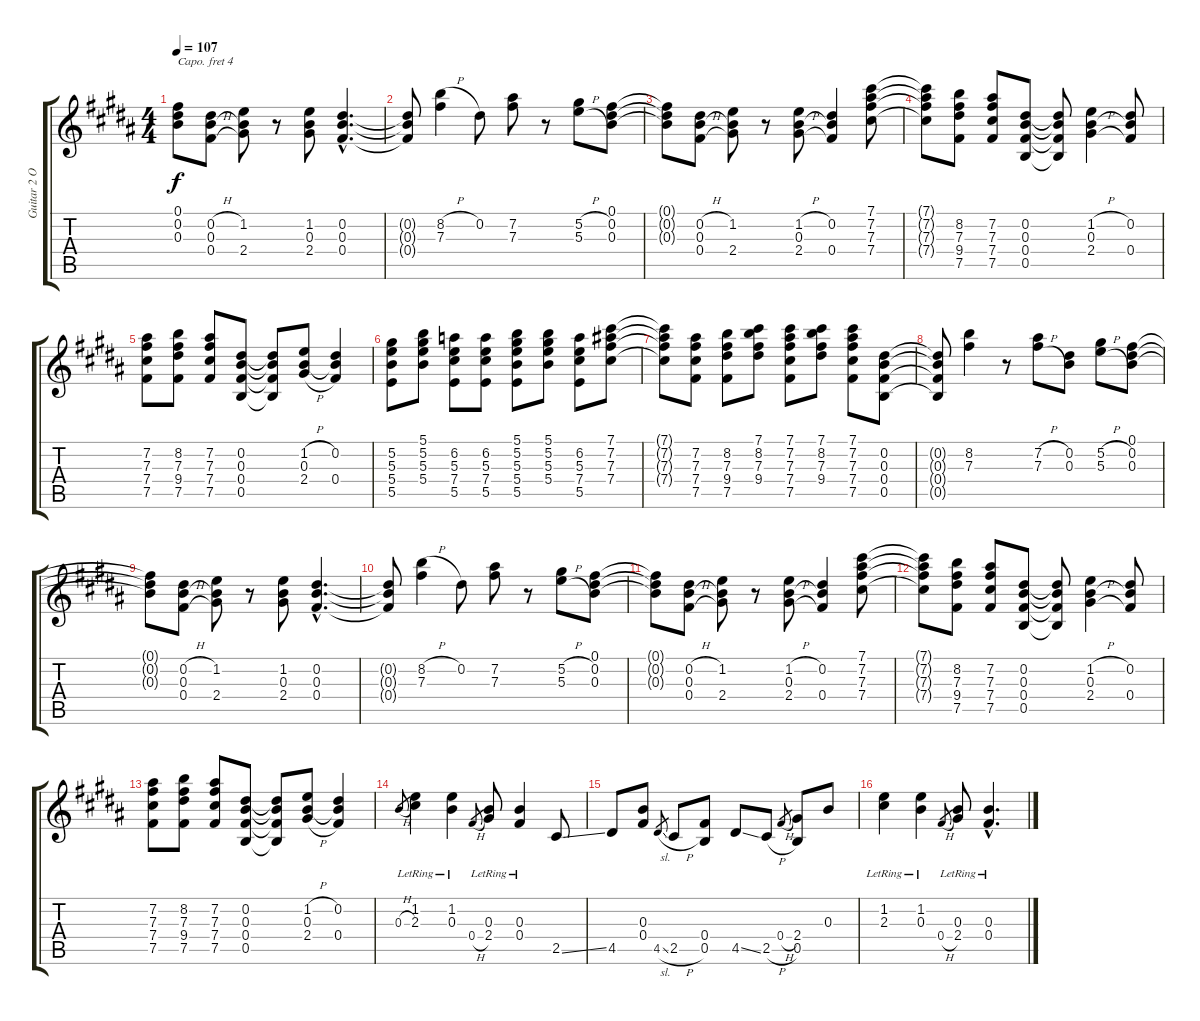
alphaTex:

\track ("Guitar 2 Open G/Capo4" "Guitar 2 O") {instrument overdrivenguitar}
\staff {score tabs}
\capo 4
\tuning (D4 B3 G3 D3 G2 D2) {hide}
\ts (4 4)
\tempo 107
\clef g2
\ks b
(0.1{t} 0.2{t} 0.3{t}).8{dy f} (0.2{h} 0.3 0.4{h}).8 (1.2 0.3{t} 2.4).8 r.8 (1.2 0.3 2.4).8 (0.2{hac} 0.3{hac} 0.4{hac}).4{d} |
(0.2{t} 0.3{t} 0.4{t}).8 (8.2{h} 7.3).4 0.2.8 (7.2 7.3).8 r.8 (5.2{h} 5.3{h}).8 (0.1 0.2 0.3).8 |
(0.1{t} 0.2{t} 0.3{t}).8 (0.2{h} 0.3 0.4{h}).8 (1.2 0.3{t} 2.4).8 r.8 (1.2{h} 0.3 2.4{h}).8 (0.2 0.3{t} 0.4).4 (7.1 7.2 7.3 7.4).8 |
(7.1{t} 7.2{t} 7.3{t} 7.4{t}).8 (8.2 7.3 9.4 7.5).8 (7.2 7.3 7.4 7.5).8 (0.2 0.3 0.4 0.5).8 (0.2{t} 0.3{t} 0.4{t} 0.5{t}).8 (1.2{h} 0.3 2.4{h}).4 (0.2 0.3{t} 0.4).8 |
(7.2 7.3 7.4 7.5).8 (8.2 7.3 9.4 7.5).8 (7.2 7.3 7.4 7.5).8 (0.2 0.3 0.4 0.5).8 (0.2{t} 0.3{t} 0.4{t} 0.5{t}).8 (1.2{h} 0.3 2.4{h}).8 (0.2 0.3{t} 0.4).4 |
(5.2 5.3 5.4 5.5).8 (5.1 5.2 5.3 5.4).8 (6.2 5.3 7.4 5.5).8 (6.2 5.3 7.4 5.5).8 (5.1 5.2 5.3 5.4 5.5).8 (5.1 5.2 5.3 5.4).8 (6.2 5.3 7.4 5.5).8 (7.1 7.2 7.3 7.4).8 |
(7.1{t} 7.2{t} 7.3{t} 7.4{t}).8 (7.2 7.3 7.4 7.5).8 (8.2 7.3 9.4 7.5).8 (7.1 8.2 7.3 9.4).8 (7.1 7.2 7.3 7.4 7.5).8 (7.1 8.2 7.3 9.4).8 (7.1 7.2 7.3 7.4 7.5).8 (0.2 0.3 0.4 0.5).8 |
(0.2{t} 0.3{t} 0.4{t} 0.5{t}).8 (8.2 7.3).4 r.8 (7.2{h} 7.3{h}).8 (0.2 0.3).8 (5.2{h} 5.3{h}).8 (0.1 0.2 0.3).8 |
(0.1{t} 0.2{t} 0.3{t}).8 (0.2{h} 0.3 0.4{h}).8 (1.2 0.3{t} 2.4).8 r.8 (1.2 0.3 2.4).8 (0.2{hac} 0.3{hac} 0.4{hac}).4{d} |
(0.2{t} 0.3{t} 0.4{t}).8 (8.2{h} 7.3).4 0.2.8 (7.2 7.3).8 r.8 (5.2{h} 5.3{h}).8 (0.1 0.2 0.3).8 |
(0.1{t} 0.2{t} 0.3{t}).8 (0.2{h} 0.3 0.4{h}).8 (1.2 0.3{t} 2.4).8 r.8 (1.2{h} 0.3 2.4{h}).8 (0.2 0.3{t} 0.4).4 (7.1 7.2 7.3 7.4).8 |
(7.1{t} 7.2{t} 7.3{t} 7.4{t}).8 (8.2 7.3 9.4 7.5).8 (7.2 7.3 7.4 7.5).8 (0.2 0.3 0.4 0.5).8 (0.2{t} 0.3{t} 0.4{t} 0.5{t}).8 (1.2{h} 0.3 2.4{h}).4 (0.2 0.3{t} 0.4).8 |
(7.2 7.3 7.4 7.5).8 (8.2 7.3 9.4 7.5).8 (7.2 7.3 7.4 7.5).8 (0.2 0.3 0.4 0.5).8 (0.2{t} 0.3{t} 0.4{t} 0.5{t}).8 (1.2{h} 0.3 2.4{h}).8 (0.2 0.3{t} 0.4).4 |
0.3{h}.8{gr} (1.2{lr} 2.3{lr}).4 (1.2{lr} 0.3{lr}).4 0.4{h}.8{gr} (0.3{lr} 2.4{lr}).8 (0.3{lr} 0.4{lr}).4 2.5{ss}.8 |
4.5.8 (0.3 0.4).8 4.5{sl}.8{gr} 2.5{h}.8 (0.4 0.5).8 4.5{ss}.8 2.5{h}.8 0.4{h}.8{gr} (2.4 0.5).8 0.3.8 |
(1.2{lr} 2.3{lr}).4 (1.2{lr} 0.3{lr}).4 0.4{h}.8{gr} (0.3{lr} 2.4{lr}).8 (0.3{hac lr} 0.4{hac lr}).4{d}
